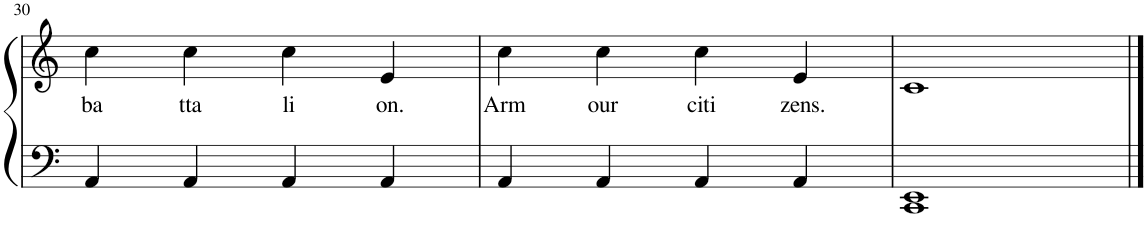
**kern	**kern	**text
*part1	*part1	*part1
*staff2	*staff1	*staff1
*I"Piano	*	*
*I'Pno.	*	*
!!LO:PB:g=z
*clefF4	*clefG2	*
*k[]	*k[]	*
*M4/4	*M4/4	*
=30	=30	=30
!	!	!LO:LY:b
4AA/	4cc\	ba
!	!	!LO:LY:b
4AA/	4cc\	tta
!	!	!LO:LY:b
4AA/	4cc\	li
!	!	!LO:LY:b
4AA/	4e/	on.
=31	=31	=31
!	!	!LO:LY:b
4AA/	4cc\	Arm
!	!	!LO:LY:b
4AA/	4cc\	our
!	!	!LO:LY:b
4AA/	4cc\	citi
!	!	!LO:LY:b
4AA/	4e/	zens.
=32	=32	=32
1CC 1EE	1c	.
==	==	==
*-	*-	*-
